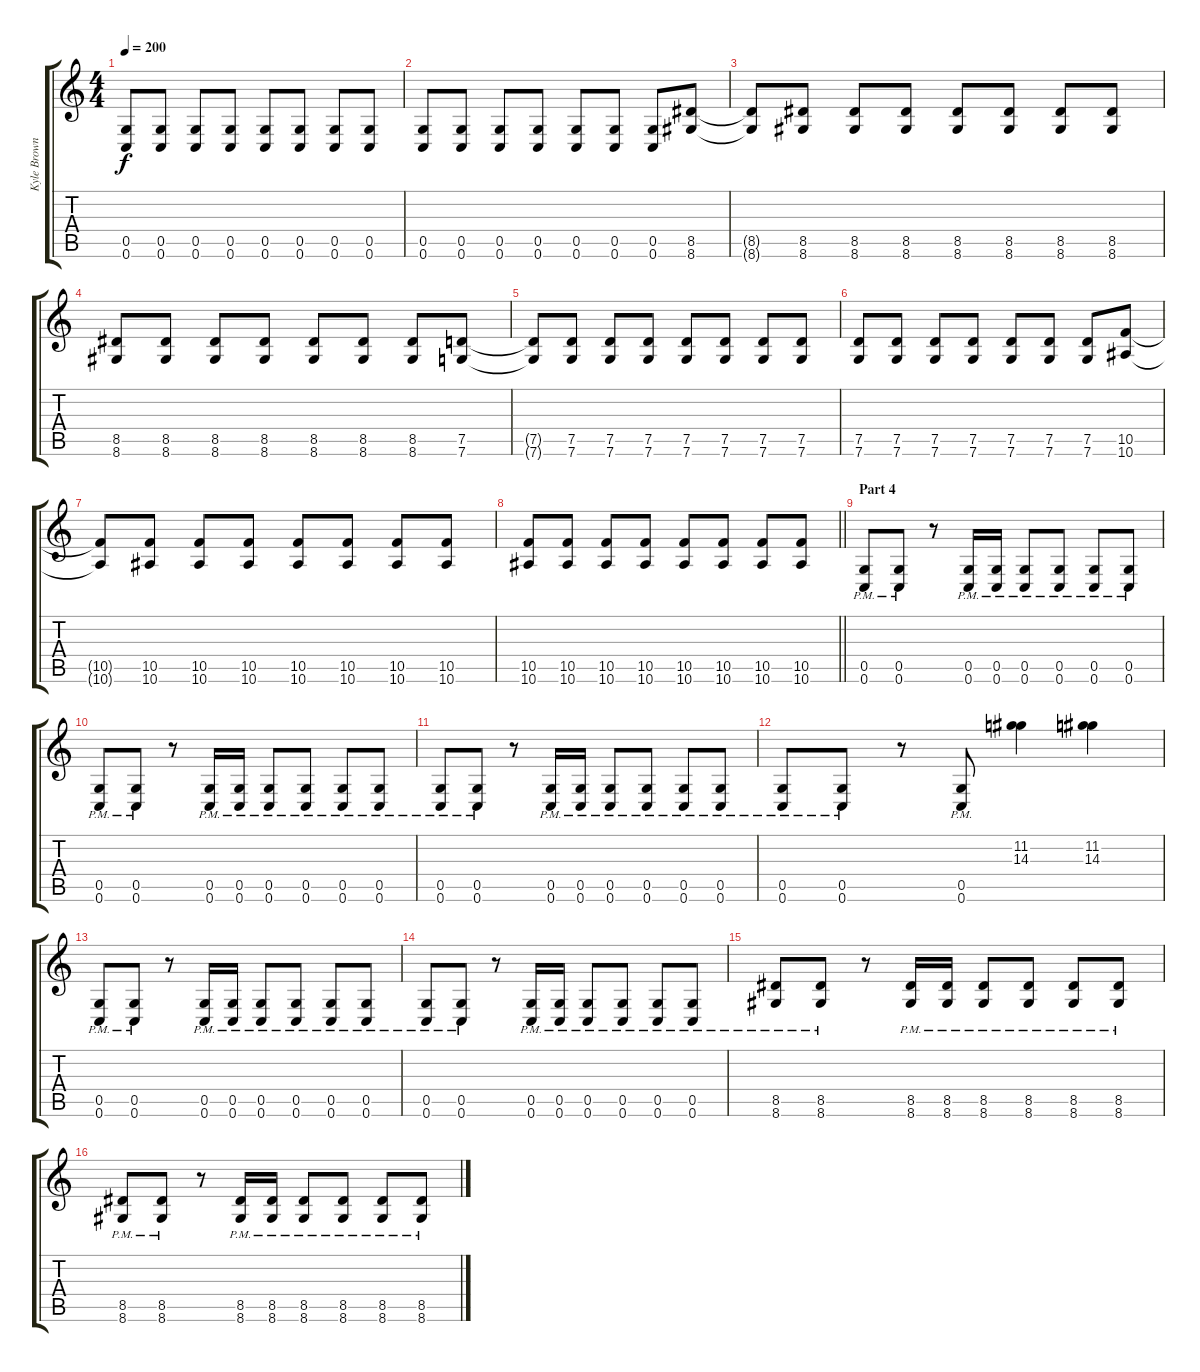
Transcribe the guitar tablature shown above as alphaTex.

\track ("Kyle Browning" "Kyle Brown") {instrument distortionguitar}
\staff {score tabs}
\tuning (D4 A3 F3 C3 G2 C2) {hide}
\ts (4 4)
\tempo 200
\clef g2
\ks c
(0.5 0.6).8{dy f} (0.5 0.6).8 (0.5 0.6).8 (0.5 0.6).8 (0.5 0.6).8 (0.5 0.6).8 (0.5 0.6).8 (0.5 0.6).8 |
(0.5 0.6).8 (0.5 0.6).8 (0.5 0.6).8 (0.5 0.6).8 (0.5 0.6).8 (0.5 0.6).8 (0.5 0.6).8 (8.5 8.6).8 |
(8.5{t} 8.6{t}).8 (8.5 8.6).8 (8.5 8.6).8 (8.5 8.6).8 (8.5 8.6).8 (8.5 8.6).8 (8.5 8.6).8 (8.5 8.6).8 |
(8.5 8.6).8 (8.5 8.6).8 (8.5 8.6).8 (8.5 8.6).8 (8.5 8.6).8 (8.5 8.6).8 (8.5 8.6).8 (7.5 7.6).8 |
(7.5{t} 7.6{t}).8 (7.5 7.6).8 (7.5 7.6).8 (7.5 7.6).8 (7.5 7.6).8 (7.5 7.6).8 (7.5 7.6).8 (7.5 7.6).8 |
(7.5 7.6).8 (7.5 7.6).8 (7.5 7.6).8 (7.5 7.6).8 (7.5 7.6).8 (7.5 7.6).8 (7.5 7.6).8 (10.5 10.6).8 |
(10.5{t} 10.6{t}).8 (10.5 10.6).8 (10.5 10.6).8 (10.5 10.6).8 (10.5 10.6).8 (10.5 10.6).8 (10.5 10.6).8 (10.5 10.6).8 |
\barLineRight lightlight
(10.5 10.6).8 (10.5 10.6).8 (10.5 10.6).8 (10.5 10.6).8 (10.5 10.6).8 (10.5 10.6).8 (10.5 10.6).8 (10.5 10.6).8 |
\section ("" "Part 4")
(0.5{pm} 0.6{pm}).8 (0.5{pm} 0.6{pm}).8 r.8 (0.5{pm} 0.6{pm}).16 (0.5{pm} 0.6{pm}).16 (0.5{pm} 0.6{pm}).8 (0.5{pm} 0.6{pm}).8 (0.5{pm} 0.6{pm}).8 (0.5{pm} 0.6{pm}).8 |
(0.5{pm} 0.6{pm}).8 (0.5{pm} 0.6{pm}).8 r.8 (0.5{pm} 0.6{pm}).16 (0.5{pm} 0.6{pm}).16 (0.5{pm} 0.6{pm}).8 (0.5{pm} 0.6{pm}).8 (0.5{pm} 0.6{pm}).8 (0.5{pm} 0.6{pm}).8 |
(0.5{pm} 0.6{pm}).8 (0.5{pm} 0.6{pm}).8 r.8 (0.5{pm} 0.6{pm}).16 (0.5{pm} 0.6{pm}).16 (0.5{pm} 0.6{pm}).8 (0.5{pm} 0.6{pm}).8 (0.5{pm} 0.6{pm}).8 (0.5{pm} 0.6{pm}).8 |
(0.5{pm} 0.6{pm}).8 (0.5{pm} 0.6{pm}).8 r.8 (0.5{pm} 0.6{pm}).8 (11.2 14.3).4 (11.2 14.3).4 |
(0.5{pm} 0.6{pm}).8 (0.5{pm} 0.6{pm}).8 r.8 (0.5{pm} 0.6{pm}).16 (0.5{pm} 0.6{pm}).16 (0.5{pm} 0.6{pm}).8 (0.5{pm} 0.6{pm}).8 (0.5{pm} 0.6{pm}).8 (0.5{pm} 0.6{pm}).8 |
(0.5{pm} 0.6{pm}).8 (0.5{pm} 0.6{pm}).8 r.8 (0.5{pm} 0.6{pm}).16 (0.5{pm} 0.6{pm}).16 (0.5{pm} 0.6{pm}).8 (0.5{pm} 0.6{pm}).8 (0.5{pm} 0.6{pm}).8 (0.5{pm} 0.6{pm}).8 |
(8.5{pm} 8.6{pm}).8 (8.5{pm} 8.6{pm}).8 r.8 (8.5{pm} 8.6{pm}).16 (8.5{pm} 8.6{pm}).16 (8.5{pm} 8.6{pm}).8 (8.5{pm} 8.6{pm}).8 (8.5{pm} 8.6{pm}).8 (8.5{pm} 8.6{pm}).8 |
(8.5{pm} 8.6{pm}).8 (8.5{pm} 8.6{pm}).8 r.8 (8.5{pm} 8.6{pm}).16 (8.5{pm} 8.6{pm}).16 (8.5{pm} 8.6{pm}).8 (8.5{pm} 8.6{pm}).8 (8.5{pm} 8.6{pm}).8 (8.5{pm} 8.6{pm}).8
